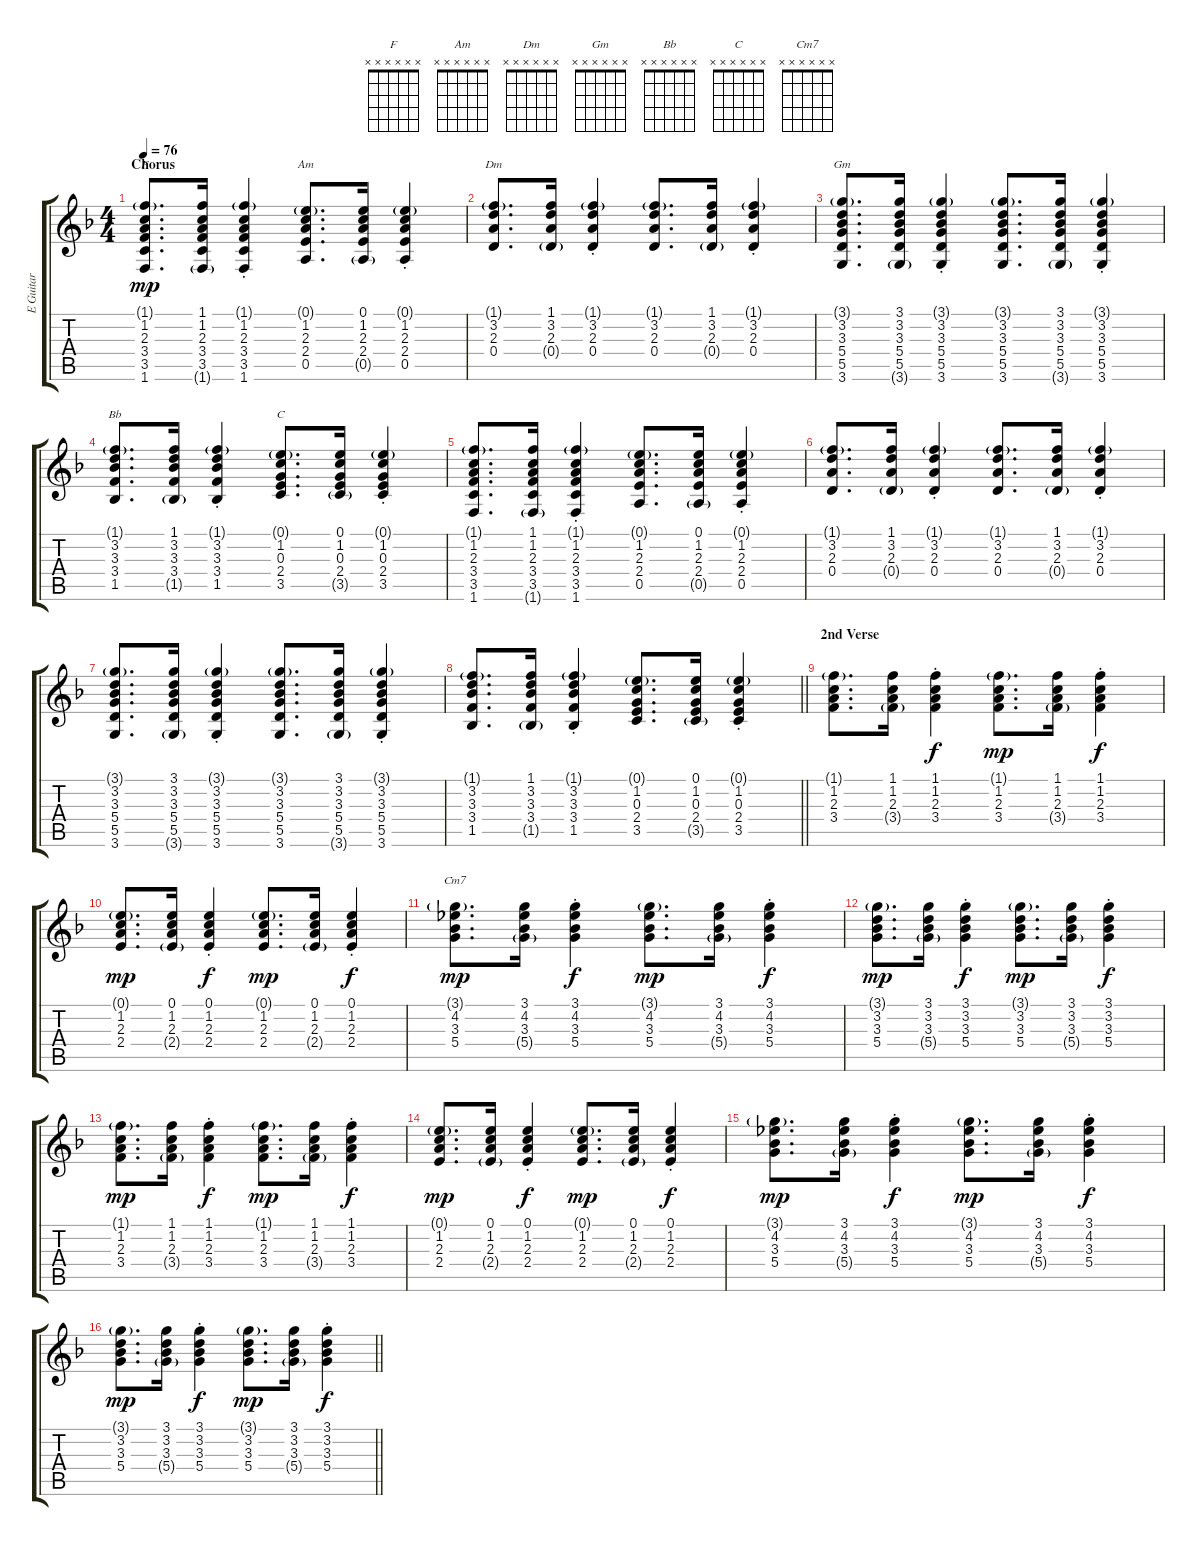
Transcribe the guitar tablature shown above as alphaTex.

\track ("E Guitar" "E Guitar") {instrument electricguitarclean}
\staff {score tabs}
\tuning (E4 B3 G3 D3 A2 E2) {hide}
\chord ("F" x x x x x x)
\chord ("Am" x x x x x x)
\chord ("Dm" x x x x x x)
\chord ("Gm" x x x x x x)
\chord ("Bb" x x x x x x)
\chord ("C" x x x x x x)
\chord ("Cm7" x x x x x x)
\ts (4 4)
\section ("" "Chorus")
\tempo 76
\clef g2
\ks f
(1.1{g} 1.2 2.3 3.4 3.5 1.6).8{d ch "F" dy mp} (1.1 1.2 2.3 3.4 3.5 1.6{g}).16 (1.1{g st} 1.2{st} 2.3{st} 3.4{st} 3.5{st} 1.6{st}).4 (0.1{g} 1.2 2.3 2.4 0.5).8{d ch "Am"} (0.1 1.2 2.3 2.4 0.5{g}).16 (0.1{g st} 1.2{st} 2.3{st} 2.4{st} 0.5{st}).4 |
(1.1{g} 3.2 2.3 0.4).8{d ch "Dm"} (1.1 3.2 2.3 0.4{g}).16 (1.1{g st} 3.2{st} 2.3{st} 0.4{st}).4 (1.1{g} 3.2 2.3 0.4).8{d} (1.1 3.2 2.3 0.4{g}).16 (1.1{g st} 3.2{st} 2.3{st} 0.4{st}).4 |
(3.1{g} 3.2 3.3 5.4 5.5 3.6).8{d ch "Gm"} (3.1 3.2 3.3 5.4 5.5 3.6{g}).16 (3.1{g st} 3.2{st} 3.3{st} 5.4{st} 5.5{st} 3.6{st}).4 (3.1{g} 3.2 3.3 5.4 5.5 3.6).8{d} (3.1 3.2 3.3 5.4 5.5 3.6{g}).16 (3.1{g st} 3.2{st} 3.3{st} 5.4{st} 5.5{st} 3.6{st}).4 |
(1.1{g} 3.2 3.3 3.4 1.5).8{d ch "Bb"} (1.1 3.2 3.3 3.4 1.5{g}).16 (1.1{g st} 3.2{st} 3.3{st} 3.4{st} 1.5{st}).4 (0.1{g} 1.2 0.3 2.4 3.5).8{d ch "C"} (0.1 1.2 0.3 2.4 3.5{g}).16 (0.1{g st} 1.2{st} 0.3{st} 2.4{st} 3.5{st}).4 |
(1.1{g} 1.2 2.3 3.4 3.5 1.6).8{d} (1.1 1.2 2.3 3.4 3.5 1.6{g}).16 (1.1{g st} 1.2{st} 2.3{st} 3.4{st} 3.5{st} 1.6{st}).4 (0.1{g} 1.2 2.3 2.4 0.5).8{d} (0.1 1.2 2.3 2.4 0.5{g}).16 (0.1{g st} 1.2{st} 2.3{st} 2.4{st} 0.5{st}).4 |
(1.1{g} 3.2 2.3 0.4).8{d} (1.1 3.2 2.3 0.4{g}).16 (1.1{g st} 3.2{st} 2.3{st} 0.4{st}).4 (1.1{g} 3.2 2.3 0.4).8{d} (1.1 3.2 2.3 0.4{g}).16 (1.1{g st} 3.2{st} 2.3{st} 0.4{st}).4 |
(3.1{g} 3.2 3.3 5.4 5.5 3.6).8{d} (3.1 3.2 3.3 5.4 5.5 3.6{g}).16 (3.1{g st} 3.2{st} 3.3{st} 5.4{st} 5.5{st} 3.6{st}).4 (3.1{g} 3.2 3.3 5.4 5.5 3.6).8{d} (3.1 3.2 3.3 5.4 5.5 3.6{g}).16 (3.1{g st} 3.2{st} 3.3{st} 5.4{st} 5.5{st} 3.6{st}).4 |
\barLineRight lightlight
(1.1{g} 3.2 3.3 3.4 1.5).8{d} (1.1 3.2 3.3 3.4 1.5{g}).16 (1.1{g st} 3.2{st} 3.3{st} 3.4{st} 1.5{st}).4 (0.1{g} 1.2 0.3 2.4 3.5).8{d} (0.1 1.2 0.3 2.4 3.5{g}).16 (0.1{g st} 1.2{st} 0.3{st} 2.4{st} 3.5{st}).4 |
\section ("" "2nd Verse")
(1.1{g} 1.2 2.3 3.4).8{d} (1.1 1.2 2.3 3.4{g}).16 (1.1 1.2{st} 2.3{st} 3.4{st}).4{dy f} (1.1{g} 1.2 2.3 3.4).8{d dy mp} (1.1 1.2 2.3 3.4{g}).16 (1.1 1.2{st} 2.3{st} 3.4{st}).4{dy f} |
(0.1{g} 1.2 2.3 2.4).8{d dy mp} (0.1 1.2 2.3 2.4{g}).16 (0.1{st} 1.2{st} 2.3{st} 2.4{st}).4{dy f} (0.1{g} 1.2 2.3 2.4).8{d dy mp} (0.1 1.2 2.3 2.4{g}).16 (0.1{st} 1.2{st} 2.3{st} 2.4{st}).4{dy f} |
(3.1{g} 4.2 3.3 5.4).8{d ch "Cm7" dy mp} (3.1 4.2 3.3 5.4{g}).16 (3.1{st} 4.2{st} 3.3{st} 5.4{st}).4{dy f} (3.1{g} 4.2 3.3 5.4).8{d dy mp} (3.1 4.2 3.3 5.4{g}).16 (3.1{st} 4.2{st} 3.3{st} 5.4{st}).4{dy f} |
(3.1{g} 3.2 3.3 5.4).8{d dy mp} (3.1 3.2 3.3 5.4{g}).16 (3.1{st} 3.2{st} 3.3{st} 5.4{st}).4{dy f} (3.1{g} 3.2 3.3 5.4).8{d dy mp} (3.1 3.2 3.3 5.4{g}).16 (3.1{st} 3.2{st} 3.3{st} 5.4{st}).4{dy f} |
(1.1{g} 1.2 2.3 3.4).8{d dy mp} (1.1 1.2 2.3 3.4{g}).16 (1.1 1.2{st} 2.3{st} 3.4{st}).4{dy f} (1.1{g} 1.2 2.3 3.4).8{d dy mp} (1.1 1.2 2.3 3.4{g}).16 (1.1 1.2{st} 2.3{st} 3.4{st}).4{dy f} |
(0.1{g} 1.2 2.3 2.4).8{d dy mp} (0.1 1.2 2.3 2.4{g}).16 (0.1{st} 1.2{st} 2.3{st} 2.4{st}).4{dy f} (0.1{g} 1.2 2.3 2.4).8{d dy mp} (0.1 1.2 2.3 2.4{g}).16 (0.1{st} 1.2{st} 2.3{st} 2.4{st}).4{dy f} |
(3.1{g} 4.2 3.3 5.4).8{d dy mp} (3.1 4.2 3.3 5.4{g}).16 (3.1{st} 4.2{st} 3.3{st} 5.4{st}).4{dy f} (3.1{g} 4.2 3.3 5.4).8{d dy mp} (3.1 4.2 3.3 5.4{g}).16 (3.1{st} 4.2{st} 3.3{st} 5.4{st}).4{dy f} |
\barLineRight lightlight
(3.1{g} 3.2 3.3 5.4).8{d dy mp} (3.1 3.2 3.3 5.4{g}).16 (3.1{st} 3.2{st} 3.3{st} 5.4{st}).4{dy f} (3.1{g} 3.2 3.3 5.4).8{d dy mp} (3.1 3.2 3.3 5.4{g}).16 (3.1{st} 3.2{st} 3.3{st} 5.4{st}).4{dy f}
